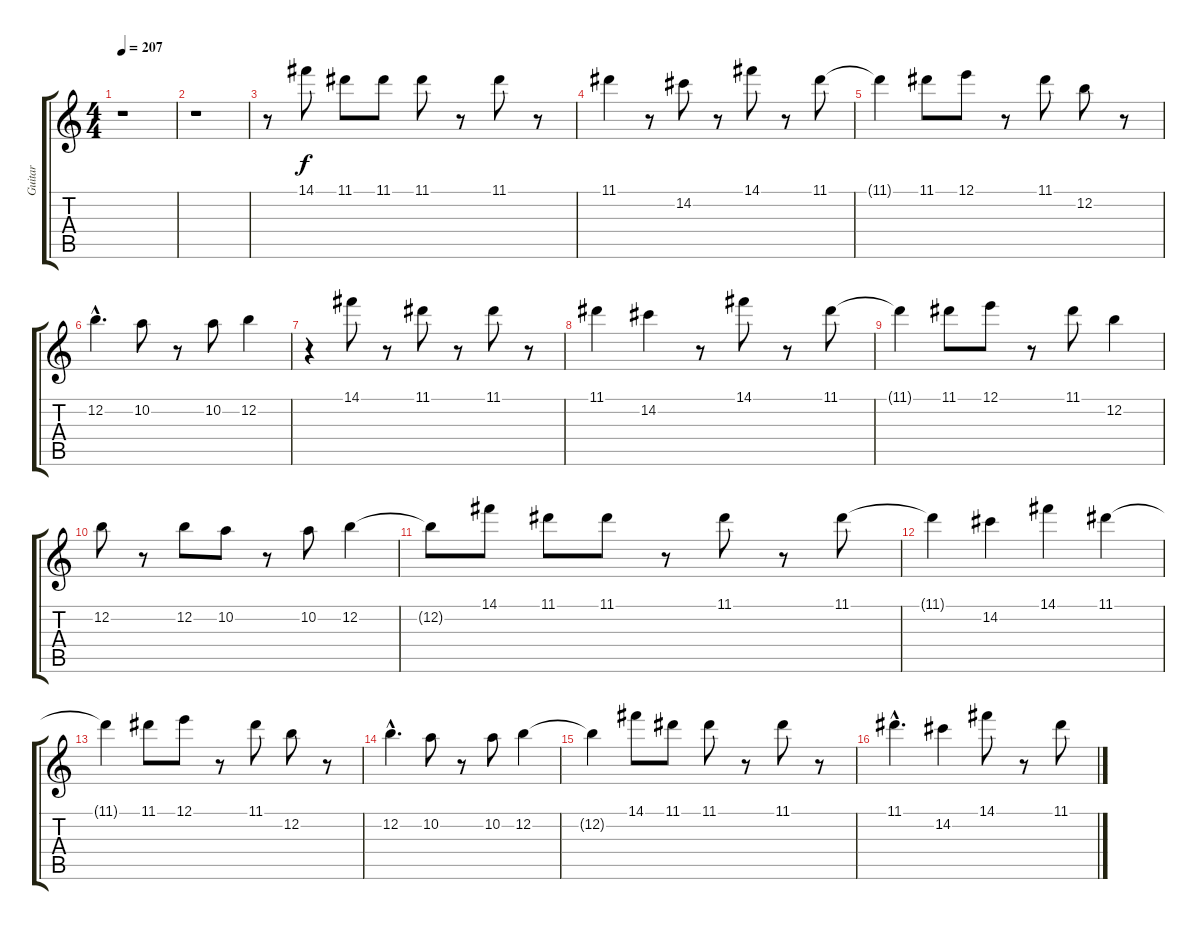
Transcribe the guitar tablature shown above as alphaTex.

\track ("Guitar" "Guitar") {instrument distortionguitar}
\staff {score tabs}
\tuning (E4 B3 G3 D3 A2 E2) {hide}
\ts (4 4)
\tempo 207
\clef g2
\ks c
r.1{dy f} |
r.1 |
r.8 14.1.8 11.1.8 11.1.8 11.1.8 r.8 11.1.8 r.8 |
11.1.4 r.8 14.2.8 r.8 14.1.8 r.8 11.1.8 |
11.1{t}.4 11.1.8 12.1.8 r.8 11.1.8 12.2.8 r.8 |
12.2{hac}.4{d} 10.2.8 r.8 10.2.8 12.2.4 |
r.4 14.1.8 r.8 11.1.8 r.8 11.1.8 r.8 |
11.1.4 14.2.4 r.8 14.1.8 r.8 11.1.8 |
11.1{t}.4 11.1.8 12.1.8 r.8 11.1.8 12.2.4 |
12.2.8 r.8 12.2.8 10.2.8 r.8 10.2.8 12.2.4 |
12.2{t}.8 14.1.8 11.1.8 11.1.8 r.8 11.1.8 r.8 11.1.8 |
11.1{t}.4 14.2.4 14.1.4 11.1.4 |
11.1{t}.4 11.1.8 12.1.8 r.8 11.1.8 12.2.8 r.8 |
12.2{hac}.4{d} 10.2.8 r.8 10.2.8 12.2.4 |
12.2{t}.4 14.1.8 11.1.8 11.1.8 r.8 11.1.8 r.8 |
11.1{hac}.4{d} 14.2.4 14.1.8 r.8 11.1.8
